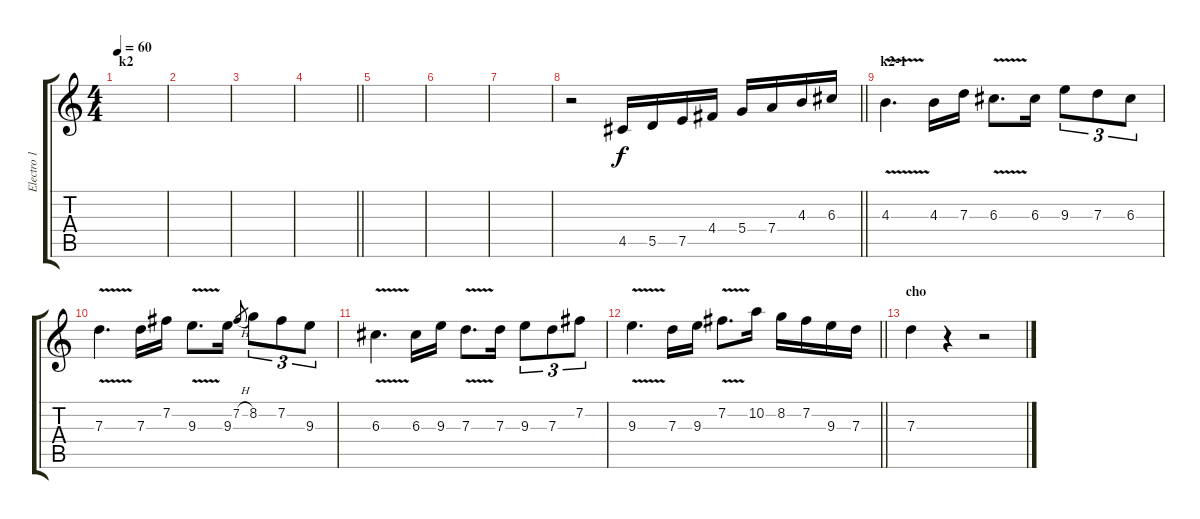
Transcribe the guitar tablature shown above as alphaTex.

\track ("Electro 1" "Electro 1") {instrument overdrivenguitar}
\staff {score tabs}
\tuning (E4 B3 G3 D3 A2 E2) {hide}
\ts (4 4)
\section ("" "k2")
\tempo 60
\clef g2
\ks c
|
|
|
\barLineRight lightlight
|
|
|
|
\barLineRight lightlight
r.2 4.5.16 5.5.16 7.5.16 4.4.16 5.4.16 7.4.16 4.3.16 6.3.16 |
\section ("" "k2-1")
4.3{v}.4{d} 4.3.16 7.3.16 6.3{v}.8{d} 6.3.16 9.3.8{tu (3 2)} 7.3.8{tu (3 2)} 6.3.8{tu (3 2)} |
7.3{v}.4{d} 7.3.16 7.2.16 9.3{v}.8{d} 9.3.16 7.2{h}.8{gr} 8.2.8{tu (3 2)} 7.2.8{tu (3 2)} 9.3.8{tu (3 2)} |
6.3{v}.4{d} 6.3.16 9.3.16 7.3{v}.8{d} 7.3.16 9.3.8{tu (3 2)} 7.3.8{tu (3 2)} 7.2.8{tu (3 2)} |
\barLineRight lightlight
9.3{v}.4{d} 7.3.16 9.3.16 7.2{v}.8{d} 10.2.16 8.2.16 7.2.16 9.3.16 7.3.16 |
\section ("" "cho")
7.3.4 r.4 r.2
